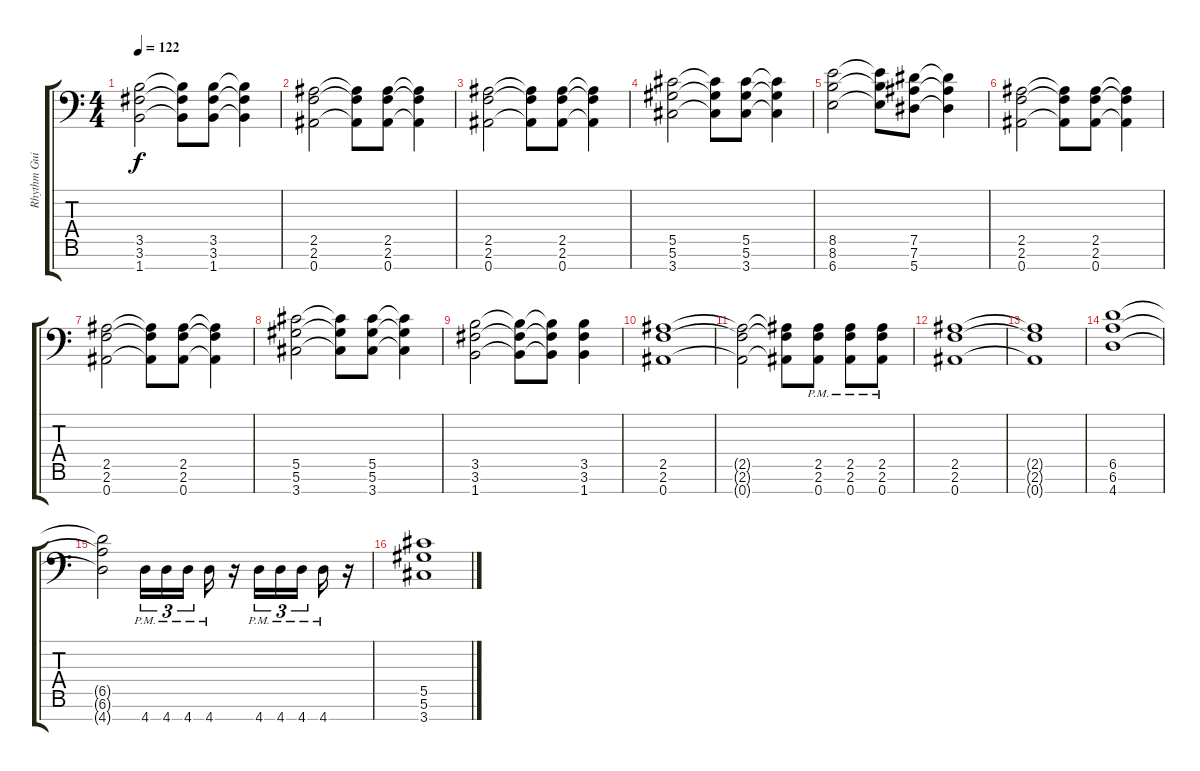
\track ("Rhythm Guitar 1" "Rhythm Gui") {instrument distortionguitar}
\staff {score tabs}
\tuning (Eb4 Bb3 Gb3 Db3 Ab2 Eb2 Bb1) {hide}
\ts (4 4)
\tempo 122
\clef f4
\ks c
(3.5 3.6 1.7).2{dy f} (3.5{t} 3.6{t} 1.7{t}).8 (3.5 3.6 1.7).8 (3.5{t} 3.6{t} 1.7{t}).4 |
(2.5 2.6 0.7).2 (2.5{t} 2.6{t} 0.7{t}).8 (2.5 2.6 0.7).8 (2.5{t} 2.6{t} 0.7{t}).4 |
(2.5 2.6 0.7).2 (2.5{t} 2.6{t} 0.7{t}).8 (2.5 2.6 0.7).8 (2.5{t} 2.6{t} 0.7{t}).4 |
(5.5 5.6 3.7).2 (5.5{t} 5.6{t} 3.7{t}).8 (5.5 5.6 3.7).8 (5.5{t} 5.6{t} 3.7{t}).4 |
(8.5 8.6 6.7).2 (8.5{t} 8.6{t} 6.7{t}).8 (7.5 7.6 5.7).8 (7.5{t} 7.6{t} 5.7{t}).4 |
(2.5 2.6 0.7).2 (2.5{t} 2.6{t} 0.7{t}).8 (2.5 2.6 0.7).8 (2.5{t} 2.6{t} 0.7{t}).4 |
(2.5 2.6 0.7).2 (2.5{t} 2.6{t} 0.7{t}).8 (2.5 2.6 0.7).8 (2.5{t} 2.6{t} 0.7{t}).4 |
(5.5 5.6 3.7).2 (5.5{t} 5.6{t} 3.7{t}).8 (5.5 5.6 3.7).8 (5.5{t} 5.6{t} 3.7{t}).4 |
(3.5 3.6 1.7).2 (3.5{t} 3.6{t} 1.7{t}).8 (3.5{t} 3.6{t} 1.7{t}).8 (3.5 3.6 1.7).4 |
(2.5 2.6 0.7).1 |
(2.5{t} 2.6{t} 0.7{t}).2 (2.5{t} 2.6{t} 0.7{t}).8 (2.5{pm} 2.6{pm} 0.7{pm}).8 (2.5{pm} 2.6{pm} 0.7{pm}).8 (2.5{pm} 2.6{pm} 0.7{pm}).8 |
(2.5 2.6 0.7).1 |
(2.5{t} 2.6{t} 0.7{t}).1 |
(6.5 6.6 4.7).1 |
(6.5{t} 6.6{t} 4.7{t}).2 4.7{pm}.16{tu (3 2)} 4.7{pm}.16{tu (3 2)} 4.7{pm}.16{tu (3 2) beam splitsecondary} 4.7{pm}.16 r.16 4.7{pm}.16{tu (3 2)} 4.7{pm}.16{tu (3 2)} 4.7{pm}.16{tu (3 2) beam splitsecondary} 4.7{pm}.16 r.16 |
(5.5 5.6 3.7).1
